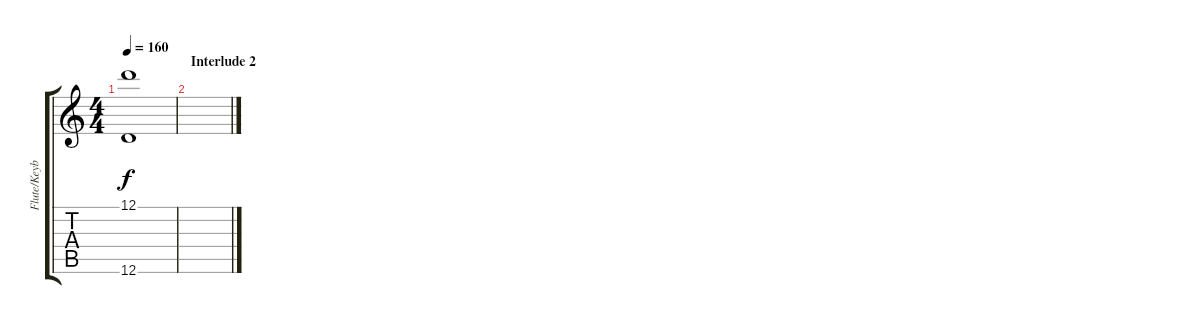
\track ("Flute/Keyboards I" "Flute/Keyb") {instrument flute}
\staff {score tabs}
\tuning (D5 A4 F4 C4 G3 D3) {hide}
\ts (4 4)
\tempo 160
\clef g2
\ks c
(12.1{t} 12.6{t}).1{dy f} |
\section ("" "Interlude 2")
